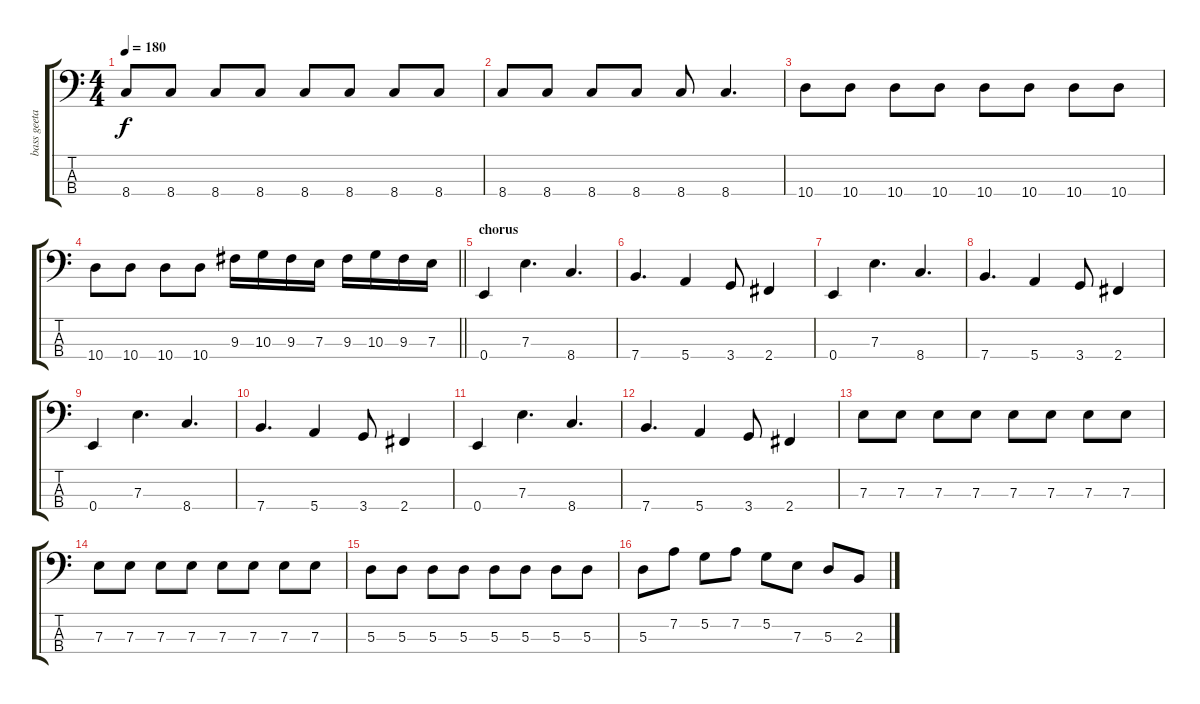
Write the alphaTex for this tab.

\track ("bass geetar" "bass geeta") {instrument electricbasspick}
\staff {score tabs}
\tuning (G2 D2 A1 E1) {hide}
\ts (4 4)
\tempo 180
\clef f4
\ks c
8.4.8{dy f} 8.4.8 8.4.8 8.4.8 8.4.8 8.4.8 8.4.8 8.4.8 |
8.4.8 8.4.8 8.4.8 8.4.8 8.4.8 8.4.4{d} |
10.4.8 10.4.8 10.4.8 10.4.8 10.4.8 10.4.8 10.4.8 10.4.8 |
\barLineRight lightlight
10.4.8 10.4.8 10.4.8 10.4.8 9.3.16 10.3.16 9.3.16 7.3.16 9.3.16 10.3.16 9.3.16 7.3.16 |
\section ("" "chorus")
0.4.4 7.3.4{d} 8.4.4{d} |
7.4.4{d} 5.4.4 3.4.8 2.4.4 |
0.4.4 7.3.4{d} 8.4.4{d} |
7.4.4{d} 5.4.4 3.4.8 2.4.4 |
0.4.4 7.3.4{d} 8.4.4{d} |
7.4.4{d} 5.4.4 3.4.8 2.4.4 |
0.4.4 7.3.4{d} 8.4.4{d} |
7.4.4{d} 5.4.4 3.4.8 2.4.4 |
7.3.8 7.3.8 7.3.8 7.3.8 7.3.8 7.3.8 7.3.8 7.3.8 |
7.3.8 7.3.8 7.3.8 7.3.8 7.3.8 7.3.8 7.3.8 7.3.8 |
5.3.8 5.3.8 5.3.8 5.3.8 5.3.8 5.3.8 5.3.8 5.3.8 |
5.3.8 7.2.8 5.2.8 7.2.8 5.2.8 7.3.8 5.3.8 2.3.8
